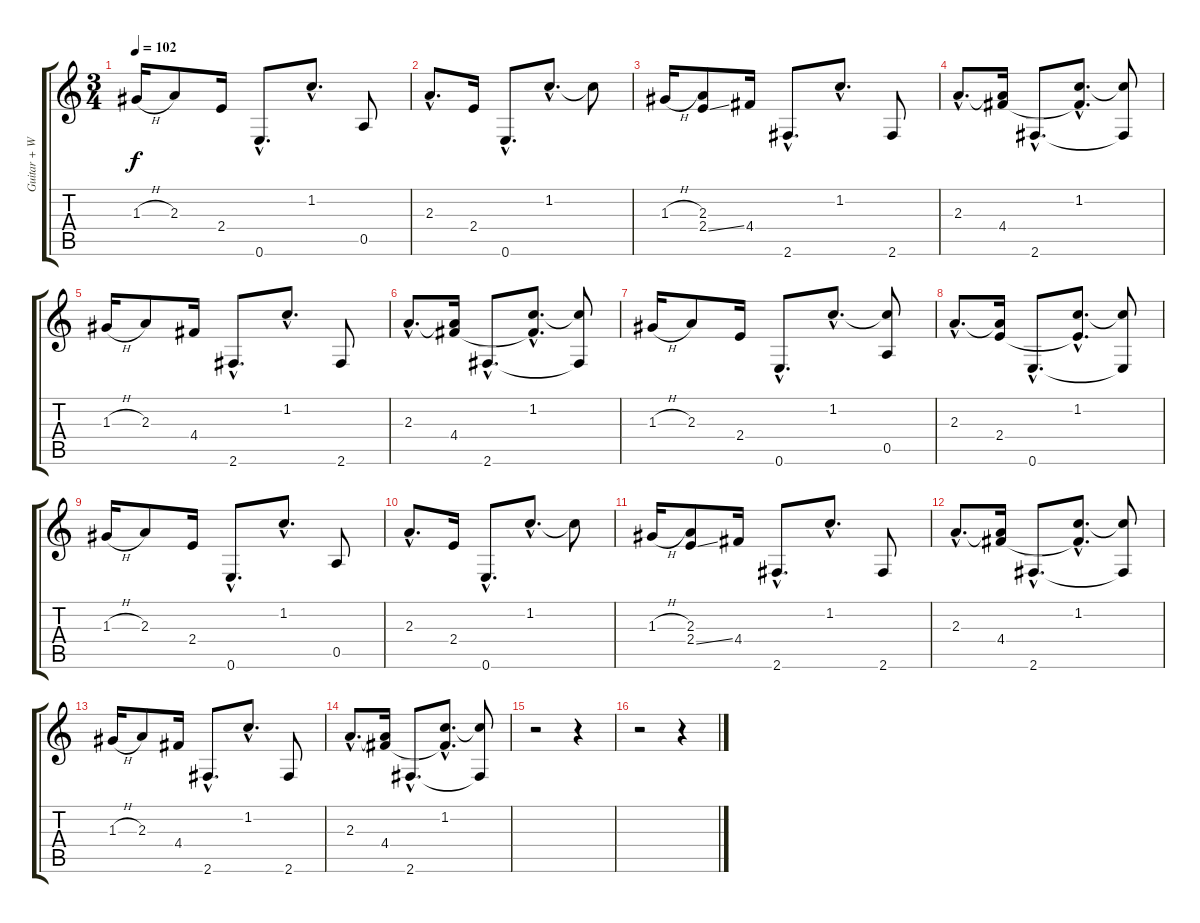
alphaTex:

\track ("Guitar + Weird Sound (part1)" "Guitar + W") {instrument electricguitarmuted}
\staff {score tabs}
\tuning (E4 B3 G3 D3 A2 E2) {hide}
\ts (3 4)
\tempo 102
\clef g2
\ks c
1.3{h}.16{dy f} 2.3.8 2.4.16 0.6{hac}.8{d} 1.2{hac}.8{d} 0.5.8 |
2.3{hac}.8{d} 2.4.16 0.6{hac}.8{d} 1.2{hac}.8{d} 1.2{t}.8 |
1.3{h}.16 (2.3 2.4{ss}).8 4.4.16 2.6{hac}.8{d} 1.2{hac}.8{d} 2.6.8 |
2.3{hac}.8{d} (2.3{t} 4.4).16 2.6{hac}.8{d} (1.2{hac} 4.4{hac t}).8{d} (1.2{t} 2.6{t}).8 |
1.3{h}.16 2.3.8 4.4.16 2.6{hac}.8{d} 1.2{hac}.8{d} 2.6.8 |
2.3{hac}.8{d} (2.3{t} 4.4).16 2.6{hac}.8{d} (1.2{hac} 4.4{hac t}).8{d} (1.2{t} 2.6{t}).8 |
1.3{h}.16 2.3.8 2.4.16 0.6{hac}.8{d} 1.2{hac}.8{d} (1.2{t} 0.5).8 |
2.3{hac}.8{d} (2.3{t} 2.4).16 0.6{hac}.8{d} (1.2{hac} 2.4{hac t}).8{d} (1.2{t} 0.6{t}).8 |
1.3{h}.16 2.3.8 2.4.16 0.6{hac}.8{d} 1.2{hac}.8{d} 0.5.8 |
2.3{hac}.8{d} 2.4.16 0.6{hac}.8{d} 1.2{hac}.8{d} 1.2{t}.8 |
1.3{h}.16 (2.3 2.4{ss}).8 4.4.16 2.6{hac}.8{d} 1.2{hac}.8{d} 2.6.8 |
2.3{hac}.8{d} (2.3{t} 4.4).16 2.6{hac}.8{d} (1.2{hac} 4.4{hac t}).8{d} (1.2{t} 2.6{t}).8 |
1.3{h}.16 2.3.8 4.4.16 2.6{hac}.8{d} 1.2{hac}.8{d} 2.6.8 |
2.3{hac}.8{d} (2.3{t} 4.4).16 2.6{hac}.8{d} (1.2{hac} 4.4{hac t}).8{d} (1.2{t} 2.6{t}).8 |
r.2 r.4 |
r.2 r.4
